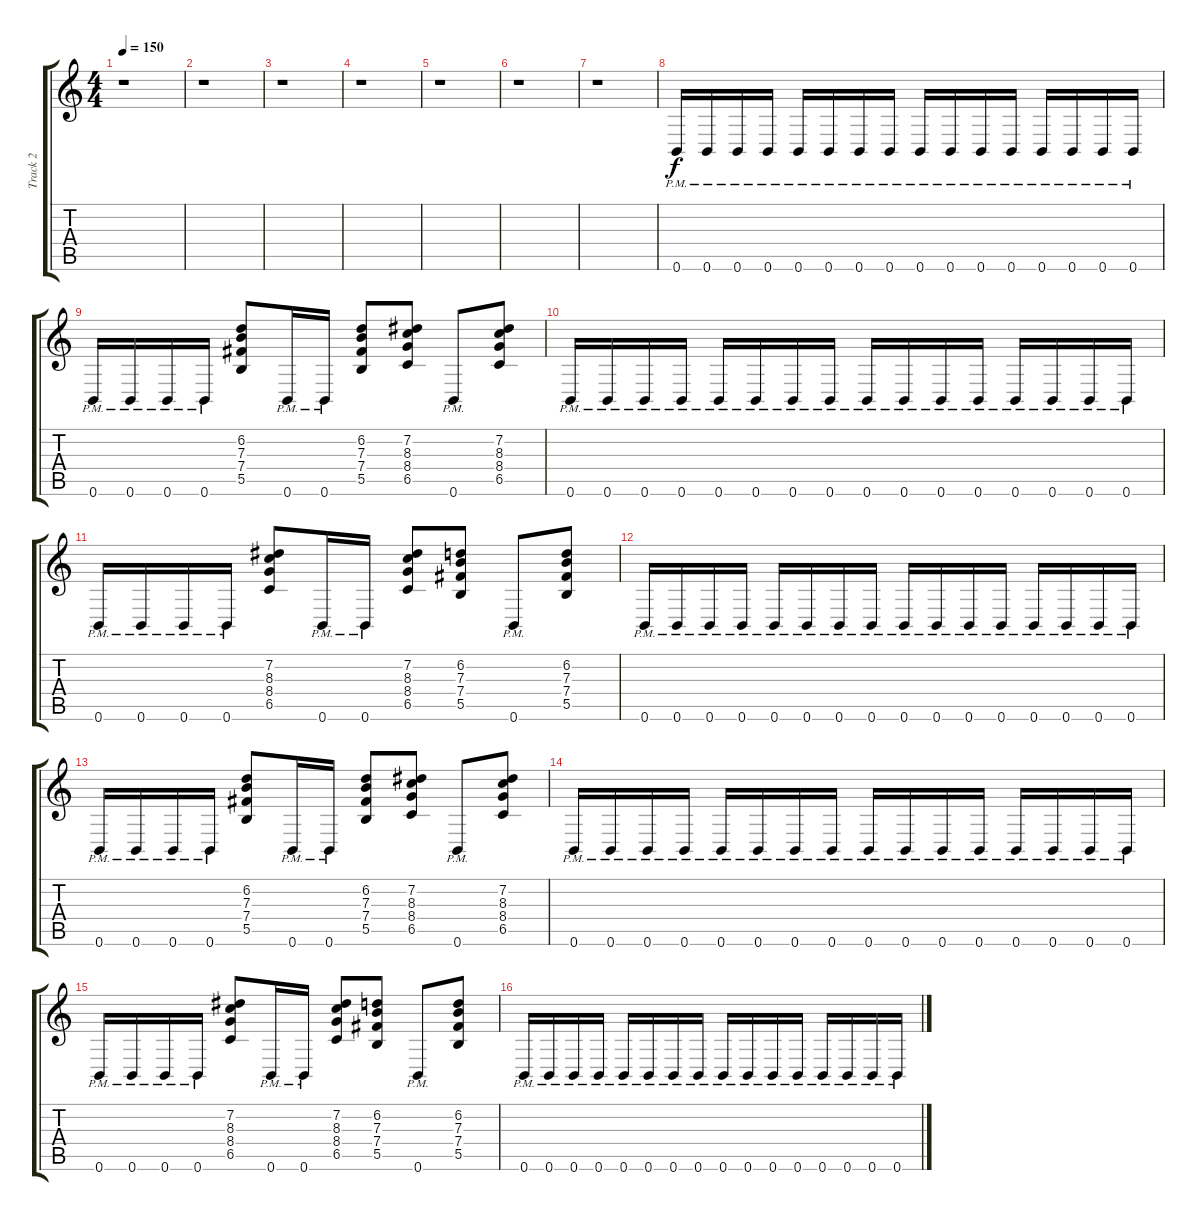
\track ("Track 2" "Track 2") {instrument distortionguitar}
\staff {score tabs}
\tuning (Db4 Ab3 E3 B2 Gb2 B1) {hide}
\ts (4 4)
\tempo 150
\clef g2
\ks c
r.1{dy f} |
r.1 |
r.1 |
r.1 |
r.1 |
r.1 |
r.1 |
0.6{pm}.16 0.6{pm}.16 0.6{pm}.16 0.6{pm}.16 0.6{pm}.16 0.6{pm}.16 0.6{pm}.16 0.6{pm}.16 0.6{pm}.16 0.6{pm}.16 0.6{pm}.16 0.6{pm}.16 0.6{pm}.16 0.6{pm}.16 0.6{pm}.16 0.6{pm}.16 |
0.6{pm}.16 0.6{pm}.16 0.6{pm}.16 0.6{pm}.16 (6.2 7.3 7.4 5.5).8 0.6{pm}.16 0.6{pm}.16 (6.2 7.3 7.4 5.5).8 (7.2 8.3 8.4 6.5).8 0.6{pm}.8 (7.2 8.3 8.4 6.5).8 |
0.6{pm}.16 0.6{pm}.16 0.6{pm}.16 0.6{pm}.16 0.6{pm}.16 0.6{pm}.16 0.6{pm}.16 0.6{pm}.16 0.6{pm}.16 0.6{pm}.16 0.6{pm}.16 0.6{pm}.16 0.6{pm}.16 0.6{pm}.16 0.6{pm}.16 0.6{pm}.16 |
0.6{pm}.16 0.6{pm}.16 0.6{pm}.16 0.6{pm}.16 (7.2 8.3 8.4 6.5).8 0.6{pm}.16 0.6{pm}.16 (7.2 8.3 8.4 6.5).8 (6.2 7.3 7.4 5.5).8 0.6{pm}.8 (6.2 7.3 7.4 5.5).8 |
0.6{pm}.16 0.6{pm}.16 0.6{pm}.16 0.6{pm}.16 0.6{pm}.16 0.6{pm}.16 0.6{pm}.16 0.6{pm}.16 0.6{pm}.16 0.6{pm}.16 0.6{pm}.16 0.6{pm}.16 0.6{pm}.16 0.6{pm}.16 0.6{pm}.16 0.6{pm}.16 |
0.6{pm}.16 0.6{pm}.16 0.6{pm}.16 0.6{pm}.16 (6.2 7.3 7.4 5.5).8 0.6{pm}.16 0.6{pm}.16 (6.2 7.3 7.4 5.5).8 (7.2 8.3 8.4 6.5).8 0.6{pm}.8 (7.2 8.3 8.4 6.5).8 |
0.6{pm}.16 0.6{pm}.16 0.6{pm}.16 0.6{pm}.16 0.6{pm}.16 0.6{pm}.16 0.6{pm}.16 0.6{pm}.16 0.6{pm}.16 0.6{pm}.16 0.6{pm}.16 0.6{pm}.16 0.6{pm}.16 0.6{pm}.16 0.6{pm}.16 0.6{pm}.16 |
0.6{pm}.16 0.6{pm}.16 0.6{pm}.16 0.6{pm}.16 (7.2 8.3 8.4 6.5).8 0.6{pm}.16 0.6{pm}.16 (7.2 8.3 8.4 6.5).8 (6.2 7.3 7.4 5.5).8 0.6{pm}.8 (6.2 7.3 7.4 5.5).8 |
0.6{pm}.16 0.6{pm}.16 0.6{pm}.16 0.6{pm}.16 0.6{pm}.16 0.6{pm}.16 0.6{pm}.16 0.6{pm}.16 0.6{pm}.16 0.6{pm}.16 0.6{pm}.16 0.6{pm}.16 0.6{pm}.16 0.6{pm}.16 0.6{pm}.16 0.6{pm}.16
